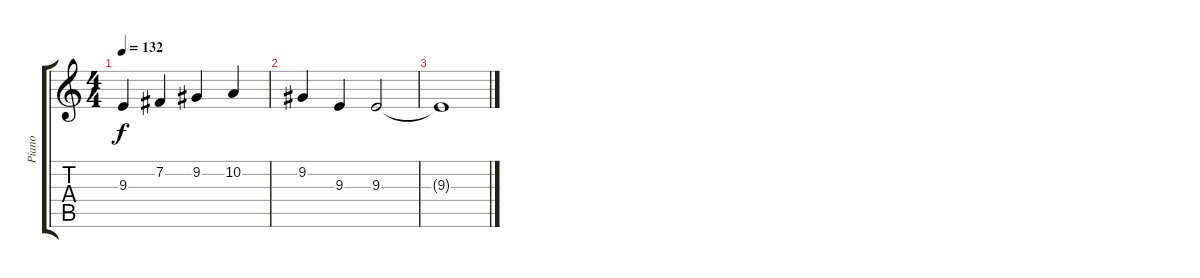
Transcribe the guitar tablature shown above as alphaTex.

\track ("Piano" "Piano") {instrument acousticgrandpiano}
\staff {score tabs}
\tuning (E4 B3 G3 D3 A2 E2) {hide}
\ts (4 4)
\tempo 132
\clef g2
\ks c
9.3.4{dy f} 7.2.4 9.2.4 10.2.4 |
9.2.4 9.3.4 9.3.2 |
9.3{t}.1
